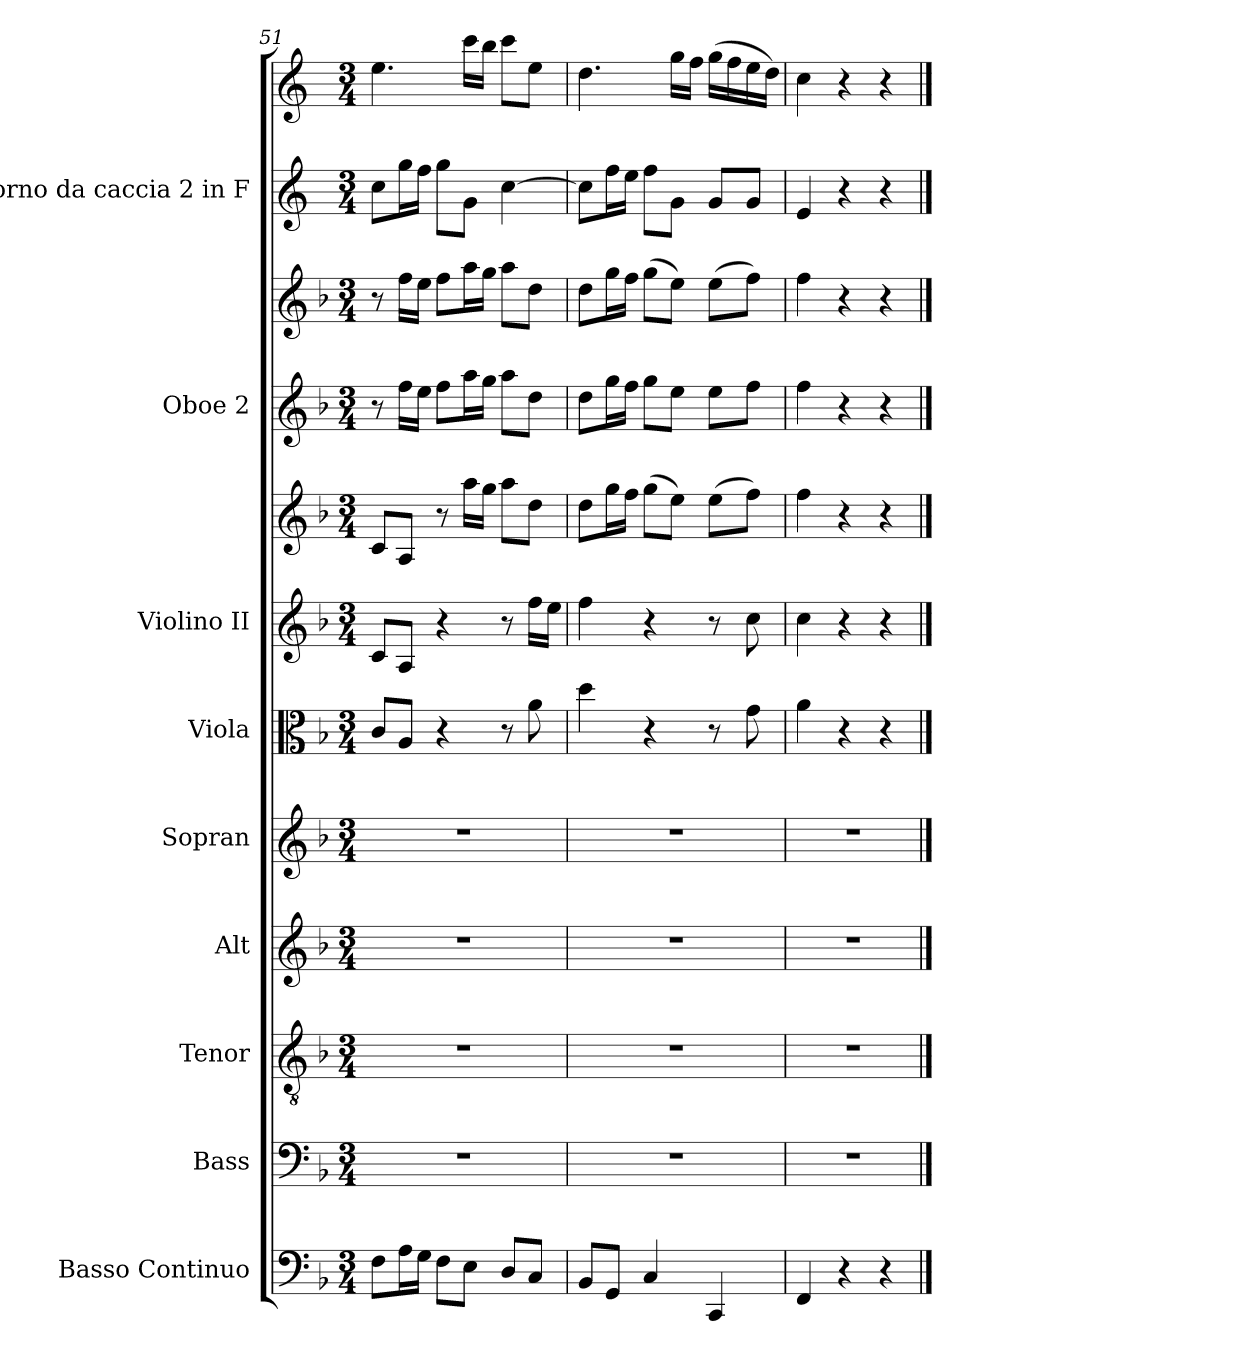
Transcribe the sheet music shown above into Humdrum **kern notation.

**kern	**kern	**kern	**kern	**kern	**kern	**kern	**kern	**kern	**kern	**kern	**kern
*part9	*part8	*part7	*part6	*part5	*part4	*part3	*part3	*part2	*part2	*part1	*part1
*staff12	*staff11	*staff10	*staff9	*staff8	*staff7	*staff6	*staff5	*staff4	*staff3	*staff2	*staff1
*I"Basso Continuo	*I"Bass	*I"Tenor	*I"Alt	*I"Sopran	*I"Viola	*I"Violino II	*	*I"Oboe 2	*	*I"Corno da caccia 2 in F	*
*I'B. C.	*I'B	*I'T	*I'A	*I'S	*I'Vla	*I'Vl. II	*	*I'Ob. 2	*	*I'Cor. 2 in F	*
*clefF4	*clefF4	*clefGv2	*clefG2	*clefG2	*clefC3	*clefG2	*clefG2	*clefG2	*clefG2	*clefG2	*clefG2
*	*	*	*	*	*	*	*	*	*	*ITrd4c7	*ITrd4c7
*k[b-]	*k[b-]	*k[b-]	*k[b-]	*k[b-]	*k[b-]	*k[b-]	*k[b-]	*k[b-]	*k[b-]	*k[b-]	*k[b-]
*M3/4	*M3/4	*M3/4	*M3/4	*M3/4	*M3/4	*M3/4	*M3/4	*M3/4	*M3/4	*M3/4	*M3/4
=51	=51	=51	=51	=51	=51	=51	=51	=51	=51	=51	=51
8F\L	2.r	2.r	2.r	2.r	8c/L	8c/L	8c/L	8r	8r	8f\L	4.a\
16A\L	.	.	.	.	8A/J	8A/J	8A/J	16ff\LL	16ff\LL	16cc\L	.
16G\JJ	.	.	.	.	.	.	.	16ee\JJ	16ee\JJ	16b-\JJ	.
8F\L	.	.	.	.	4r	4r	8r	8ff\L	8ff\L	8cc\L	.
8E\J	.	.	.	.	.	.	16aa\LL	16aa\L	16aa\L	8c\J	16ff\LL
.	.	.	.	.	.	.	16gg\JJ	16gg\JJ	16gg\JJ	.	16ee\JJ
8D/L	.	.	.	.	8r	8r	8aa\L	8aa\L	8aa\L	[4f\	8ff\L
8C/J	.	.	.	.	8a\	16ff\LL	8dd\J	8dd\J	8dd\J	.	8a\J
.	.	.	.	.	.	16ee\JJ	.	.	.	.	.
=52	=52	=52	=52	=52	=52	=52	=52	=52	=52	=52	=52
8BB-/L	2.r	2.r	2.r	2.r	4dd\	4ff\	8dd\L	8dd\L	8dd\L	8f\L]	4.g\
8GG/J	.	.	.	.	.	.	16gg\L	16gg\L	16gg\L	16b-\L	.
.	.	.	.	.	.	.	16ff\JJ	16ff\JJ	16ff\JJ	16a\JJ	.
4C/	.	.	.	.	4r	4r	(8gg\L	8gg\L	(8gg\L	8b-\L	.
.	.	.	.	.	.	.	8ee\J)	8ee\J	8ee\J)	8c\J	16cc\LL
.	.	.	.	.	.	.	.	.	.	.	16b-\JJ
4CC/	.	.	.	.	8r	8r	(8ee\L	8ee\L	(8ee\L	8c/L	(16cc\LL
.	.	.	.	.	.	.	.	.	.	.	16b-\
.	.	.	.	.	8g\	8cc\	8ff\J)	8ff\J	8ff\J)	8c/J	16a\
.	.	.	.	.	.	.	.	.	.	.	16g\JJ)
=53	=53	=53	=53	=53	=53	=53	=53	=53	=53	=53	=53
4FF>/	2.r	2.r	2.r	2.r	4a>\	4cc>\	4ff>\	4ff>\	4ff>\	4A>/	4f>\
4r	.	.	.	.	4r	4r	4r	4r	4r	4r	4r
4r	.	.	.	.	4r	4r	4r	4r	4r	4r	4r
==	==	==	==	==	==	==	==	==	==	==	==
*-	*-	*-	*-	*-	*-	*-	*-	*-	*-	*-	*-
